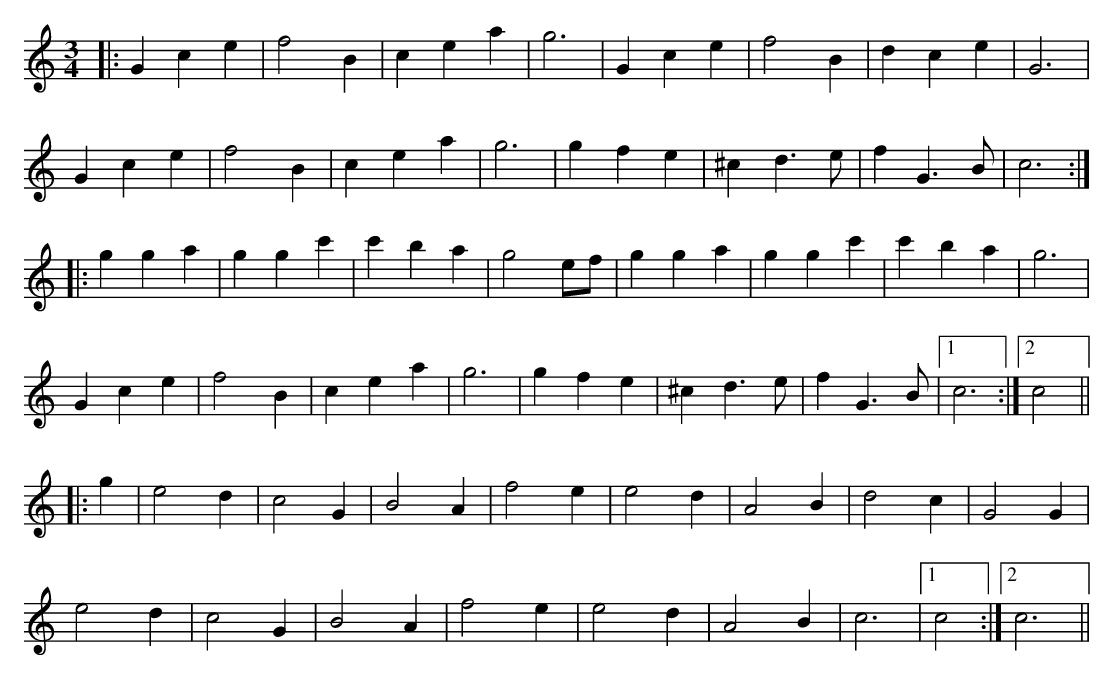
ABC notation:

X:1
M:3/4
K:C
|:G2 c2 e2|f4 B2|c2 e2 a2|g6|G2 c2 e2|f4 B2|d2 c2 e2|G6|
G2 c2 e2|f4 B2|c2 e2 a2|g6|g2 f2 e2|^c2 d3 e|f2 G3 B|c6:|
|:g2 g2 a2|g2 g2 c'2|c'2 b2 a2|g4 ef|g2 g2 a2|g2 g2 c'2|c'2 b2 a2|g6|
G2 c2 e2|f4 B2|c2 e2 a2|g6|g2 f2 e2|^c2 d3 e|f2 G3 B|1 c6:|2 c4||
|:g2|e4 d2|c4 G2|B4 A2|f4 e2|e4 d2|A4 B2|d4 c2|G4 G2|
e4 d2|c4 G2|B4 A2|f4 e2|e4 d2|A4 B2|c6|1 c4:|2 c6||
